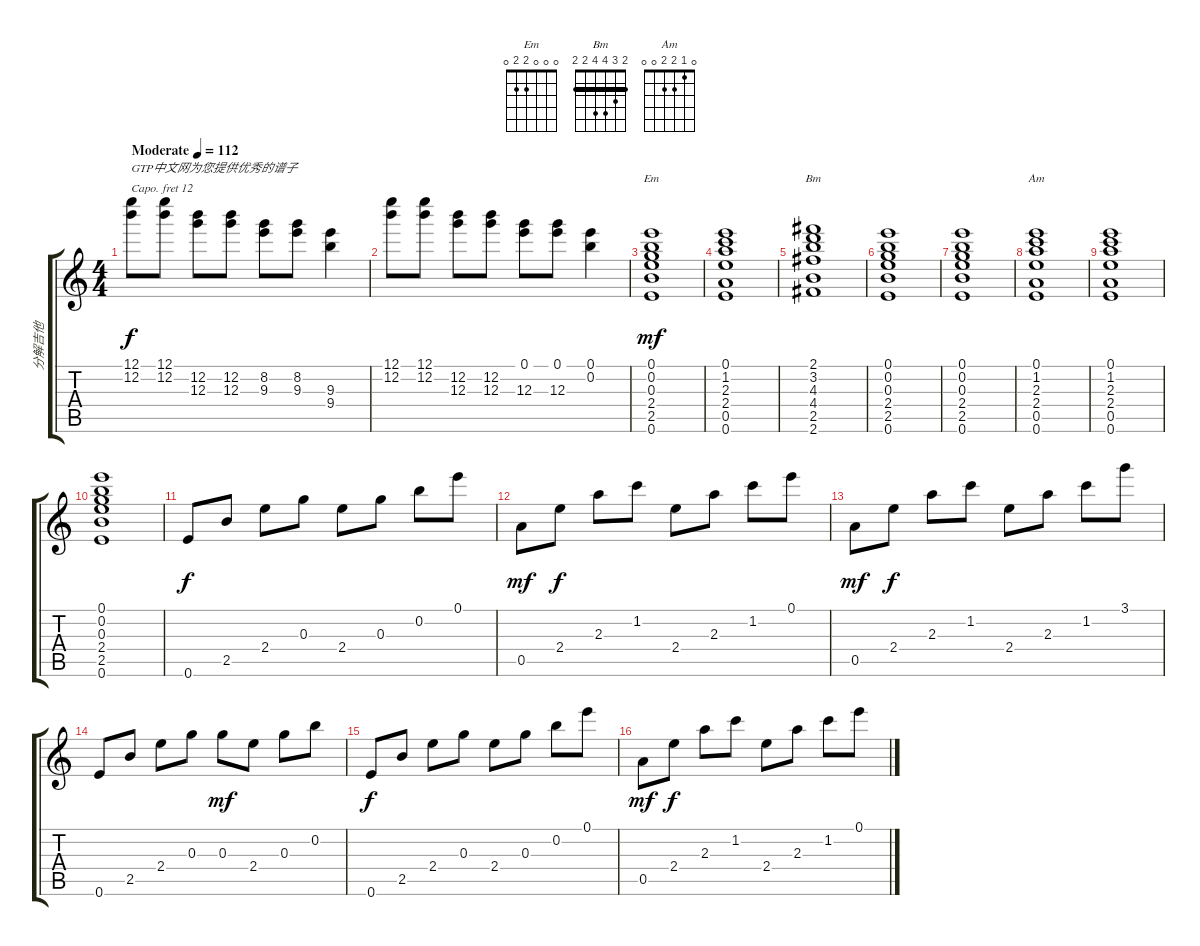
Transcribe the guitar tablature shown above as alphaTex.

\track ("分解吉他" "分解吉他") {instrument acousticguitarsteel}
\staff {score tabs}
\capo 12
\tuning (E4 B3 G3 D3 A2 E2) {hide}
\chord ("Em" 0 0 0 2 2 0)
\chord ("Bm" 2 3 4 4 2 2) {barre 2}
\chord ("Am" 0 1 2 2 0 0)
\ts (4 4)
\tempo (112 "Moderate")
\clef g2
\ks c
(12.1 12.2).8{txt "GTP中文网为您提供优秀的谱子" dy f instrument acousticguitarsteel} (12.1 12.2).8 (12.2 12.3).8 (12.2 12.3).8 (8.2 9.3).8 (8.2 9.3).8 (9.3 9.4).4 |
(12.1 12.2).8 (12.1 12.2).8 (12.2 12.3).8 (12.2 12.3).8 (0.1 12.3).8 (0.1 12.3).8 (0.1 0.2).4 |
(0.1 0.2 0.3 2.4 2.5 0.6).1{ch "Em" dy mf} |
(0.1 1.2 2.3 2.4 0.5 0.6).1 |
(2.1 3.2 4.3 4.4 2.5 2.6).1{ch "Bm"} |
(0.1 0.2 0.3 2.4 2.5 0.6).1 |
(0.1 0.2 0.3 2.4 2.5 0.6).1 |
(0.1 1.2 2.3 2.4 0.5 0.6).1{ch "Am"} |
(0.1 1.2 2.3 2.4 0.5 0.6).1 |
(0.1 0.2 0.3 2.4 2.5 0.6).1 |
0.6.8{dy f} 2.5.8 2.4.8 0.3.8 2.4.8 0.3.8 0.2.8 0.1.8 |
0.5.8{dy mf} 2.4.8{dy f} 2.3.8 1.2.8 2.4.8 2.3.8 1.2.8 0.1.8 |
0.5.8{dy mf} 2.4.8{dy f} 2.3.8 1.2.8 2.4.8 2.3.8 1.2.8 3.1.8 |
0.6.8 2.5.8 2.4.8 0.3.8 0.3.8{dy mf} 2.4.8 0.3.8 0.2.8 |
0.6.8{dy f} 2.5.8 2.4.8 0.3.8 2.4.8 0.3.8 0.2.8 0.1.8 |
0.5.8{dy mf} 2.4.8{dy f} 2.3.8 1.2.8 2.4.8 2.3.8 1.2.8 0.1.8
